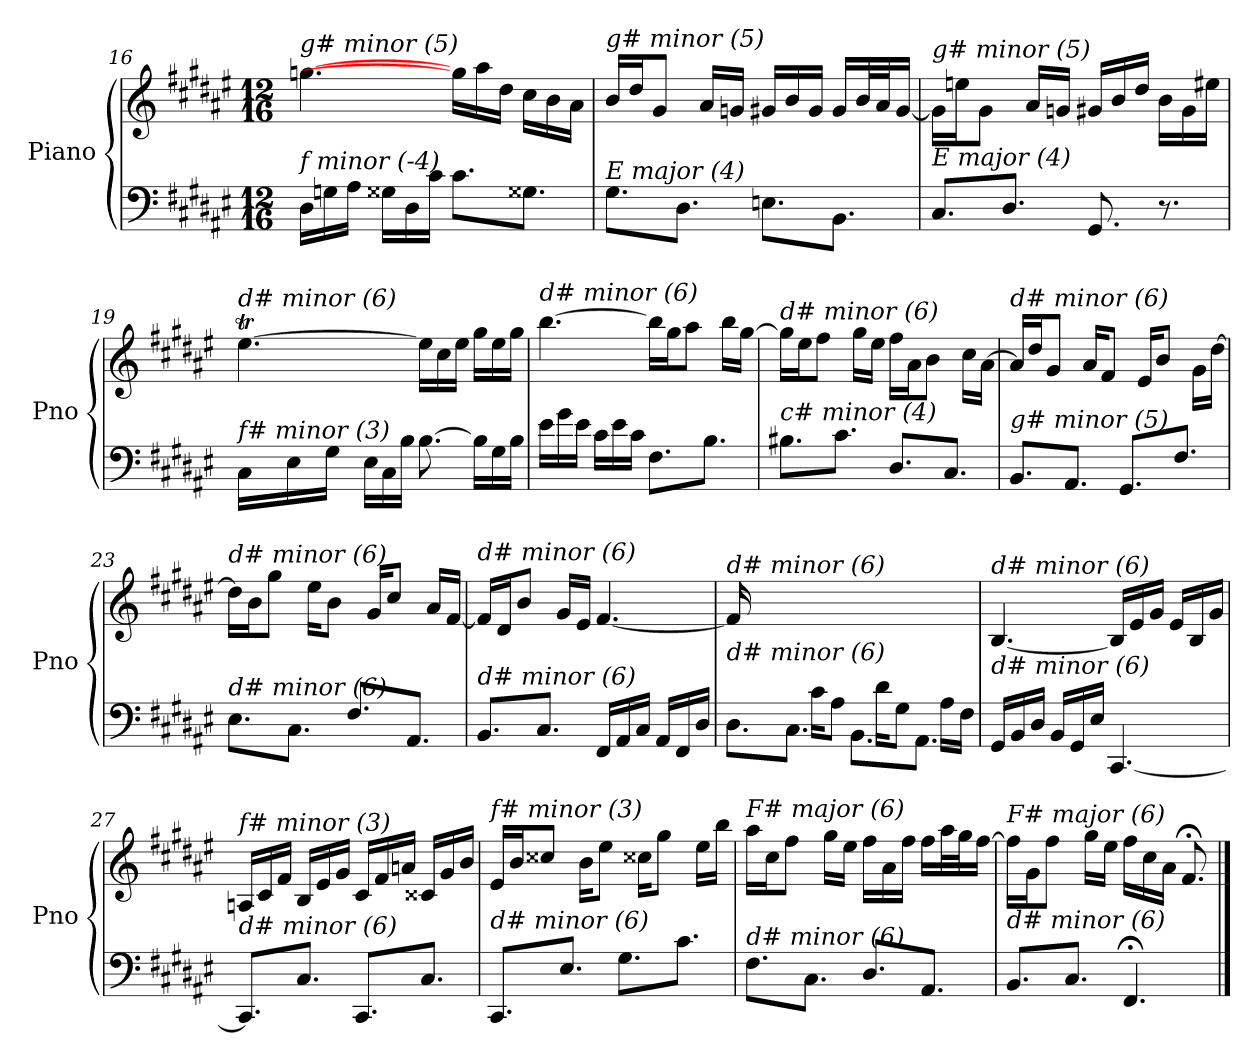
**kern	**kern
*part1	*part1
*staff2	*staff1
*I"Piano	*
*I'Pno	*
!!LO:LB:g=z
*clefF4	*clefG2
*k[f#c#g#d#a#e#]	*k[f#c#g#d#a#e#]
*F#:	*F#:
*M12/16	*M12/16
=16	=16
!	!LO:TX:i:t=g# minor (5)
!LO:TX:i:t=f minor (-4)	!
16D#\LL	[4.ggni\
16Gni\	.
16A#\JJ	.
16G##i\LL	.
16D#\	.
16c#\JJ	.
8.c#\L	16gg##i\LL]
.	16aa#\
.	16dd#\JJ
8.G##Xi\J	16cc#\LL
.	16b\
.	16a#\JJ
=17	=17
!	!LO:TX:i:t=g# minor (5)
!LO:TX:i:t=E major (4)	!
8.G#\L	16b/LL
.	16dd#/J
.	8g#/J
8.D#\J	.
.	16a#/LL
.	16gni/JJ
8.En\L	16g#/LL
.	16b/
.	16g#/JJ
8.BB\J	16g#/LL
.	32b/L
.	32a#/J
.	[16g#/JJ
=18	=18
!	!LO:TX:i:t=g# minor (5)
!LO:TX:i:t=E major (4)	!
8.C#/L	16g#\LL]
.	16een\J
.	8g#\J
8.D#/J	.
.	16a#/LL
.	16gni/JJ
8.GG#/	16g#/LL
.	16b/
.	16dd#/JJ
8.r	16b\LL
.	16g#\
.	16ee#X\JJ
!!LO:LB:g=z
=19	=19
*^	*^
*	*	*	*Xtuplet
!	!	!LO:TX:i:t=d# minor (6)	!
!LO:TX:i:t=f# minor (3)	!	!	!
4.ryy	16C#\LL	[4.ee#t\	112%3ff#yy
.	.	.	112%3ee#yy
.	.	.	112%3ff#yy
.	16E#\	.	.
.	.	.	112%3ee#yy
.	.	.	112%3ff#yy
.	16G#\JJ	.	.
.	.	.	112%3ee#yy
.	.	.	14%3ee#yy
.	16E#\LL	.	.
.	16C#\	.	.
.	16B\JJ	.	.
4.ryy	[8.B\	16ee#\LL]	4.ryy
.	.	16cc#\	.
.	.	16ee#\JJ	.
.	16B\LL]	16gg#\LL	.
.	16G#\	16ee#\	.
.	16B\JJ	16gg#\JJ	.
*	*	*v	*v
=20	=20	=20
!	!	!LO:TX:i:t=d# minor (6)
!LO:TX:i:t=f# minor (3)	!	!
*v	*v	*
16e#\LL	[4.bb\
16g#\	.
16e#\JJ	.
16c#\LL	.
16e#\	.
16c#\JJ	.
8.F#\L	16bb\LL]
.	16gg#\J
.	8aa#\J
8.B\J	.
.	16bb\LL
.	[16gg#\JJ
=21	=21
!	!LO:TX:i:t=d# minor (6)
!LO:TX:i:t=c# minor (4)	!
8.B#X\L	16gg#\LL]
.	16ee#\J
.	8ff#\J
8.c#\J	.
.	16gg#\LL
.	16ee#\JJ
8.D#/L	16ff#\LL
.	16a#\J
.	8b\J
8.C#/J	.
.	16cc#\LL
.	[16a#\JJ
=22	=22
!	!LO:TX:i:t=d# minor (6)
!LO:TX:i:t=g# minor (5)	!
8.BB/L	16a#/LL]
.	16dd#/J
.	8g#/J
8.AA#/J	.
.	16a#/KL
.	8f#/J
8.GG#/L	.
.	16e#/KL
.	8b/J
8.F#/J	.
.	16g#\LL
.	[16dd#\JJ
!!LO:LB:g=z
=23	=23
!	!LO:TX:i:t=d# minor (6)
!LO:TX:i:t=d# minor (6)	!
8.E#\L	16dd#\LL]
.	16b\J
.	8gg#\J
8.C#\J	.
.	16ee#\KL
.	8b\J
8.F#/L	.
.	16g#/KL
.	8cc#/J
8.AA#/J	.
.	16a#/LL
.	[16f#/JJ
=24	=24
!	!LO:TX:i:t=d# minor (6)
!LO:TX:i:t=d# minor (6)	!
8.BB/L	16f#/LL]
.	16d#/J
.	8b/J
8.C#/J	.
.	16g#/LL
.	16e#/JJ
16FF#/LL	[4.f#/
16AA#/	.
16C#/JJ	.
16AA#/LL	.
16FF#/	.
16D#/JJ	.
=25	=25
*^	*
!	!	!LO:TX:i:t=d# minor (6)
!LO:TX:i:t=d# minor (6)	!	!
16ryy	8.D#\L	16f#/LL]
16A#/J	.	2ryy
8B/J	.	.
.	8.C#\J	.
16c#\KL	.	.
8A#\J	.	.
.	8.BB\L	.
16d#\KL	.	.
8G#\J	.	.
.	8.AA#\J	8.ryy
16A#\LL	.	.
16F#\JJ	.	.
*v	*v	*
=26	=26
!	!LO:TX:i:t=d# minor (6)
!LO:TX:i:t=d# minor (6)	!
16GG#/LL	[4.B/
16BB/	.
16D#/JJ	.
16BB/LL	.
16GG#/	.
16E#/JJ	.
[4.CC#/	16B/LL]
.	16e#/
.	16g#/JJ
.	16e#/LL
.	16B/
.	16g#/JJ
!!LO:LB:g=z
=27	=27
!	!LO:TX:i:t=f# minor (3)
!LO:TX:i:t=d# minor (6)	!
8.CC#/L]	16An/LL
.	16c#/
.	16f#/JJ
8.C#/J	16B/LL
.	16e#/
.	16g#/JJ
8.CC#/L	16c#/LL
.	16f#/
.	16an/JJ
8.C#/J	16c##Xi/LL
.	16g#/
.	16b/JJ
=28	=28
!	!LO:TX:i:t=f# minor (3)
!LO:TX:i:t=d# minor (6)	!
8.CC#/L	16e#/LL
.	16b/J
.	8cc##Xi/J
8.E#/J	.
.	16b\KL
.	8ee#\J
8.G#\L	.
.	16cc##Xi\KL
.	8gg#\J
8.c#\J	.
.	16ee#\LL
.	16bb\JJ
=29	=29
!	!LO:TX:i:t=F# major (6)
!LO:TX:i:t=d# minor (6)	!
8.F#\L	16aa#\LL
.	16cc#\J
.	8ff#\J
8.C#\J	.
.	16gg#\LL
.	16ee#\JJ
8.D#/L	16ff#\LL
.	16a#\
.	16ff#\JJ
8.AA#/J	16ff#\LL
.	32aa#\L
.	32gg#\J
.	[16ff#\JJ
=30	=30
!	!LO:TX:i:t=F# major (6)
!LO:TX:i:t=d# minor (6)	!
8.BB/L	16ff#\LL]
.	16g#\J
.	8ff#\J
8.C#/J	.
.	16gg#\LL
.	16ee#\JJ
4.FF#;/	16ff#\LL
.	16cc#\
.	16a#\JJ
.	8.f#;</
==	==
*-	*-
